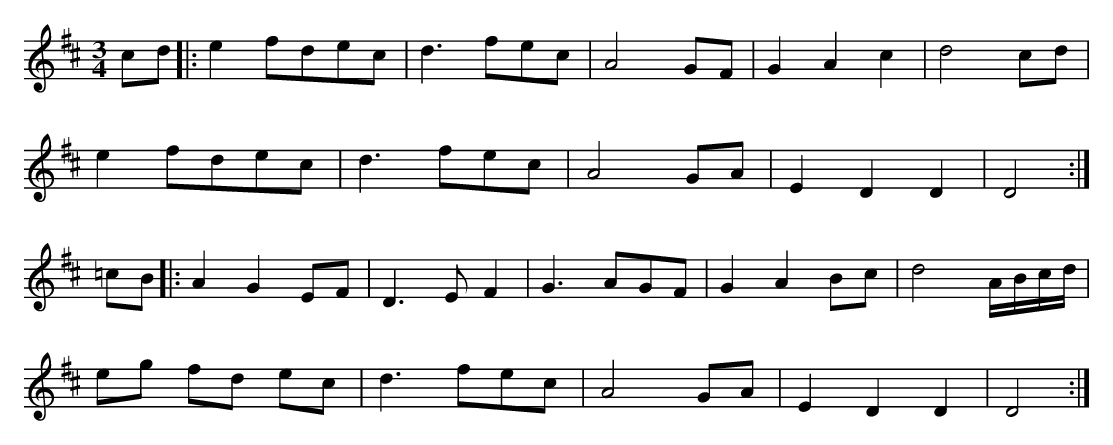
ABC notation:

X:1
M:3/4
K:D
cd|:e2 fdec|d3 fec|A4 GF|G2 A2 c2|d4 cd|
e2 fdec|d3 fec|A4 GA|E2 D2 D2|D4:|
=cB|:A2 G2 EF|D3 EF2|G3 AGF|G2 A2 Bc|d4 A/B/c/d/|
eg fd ec|d3 fec|A4 GA|E2 D2 D2|D4:|
